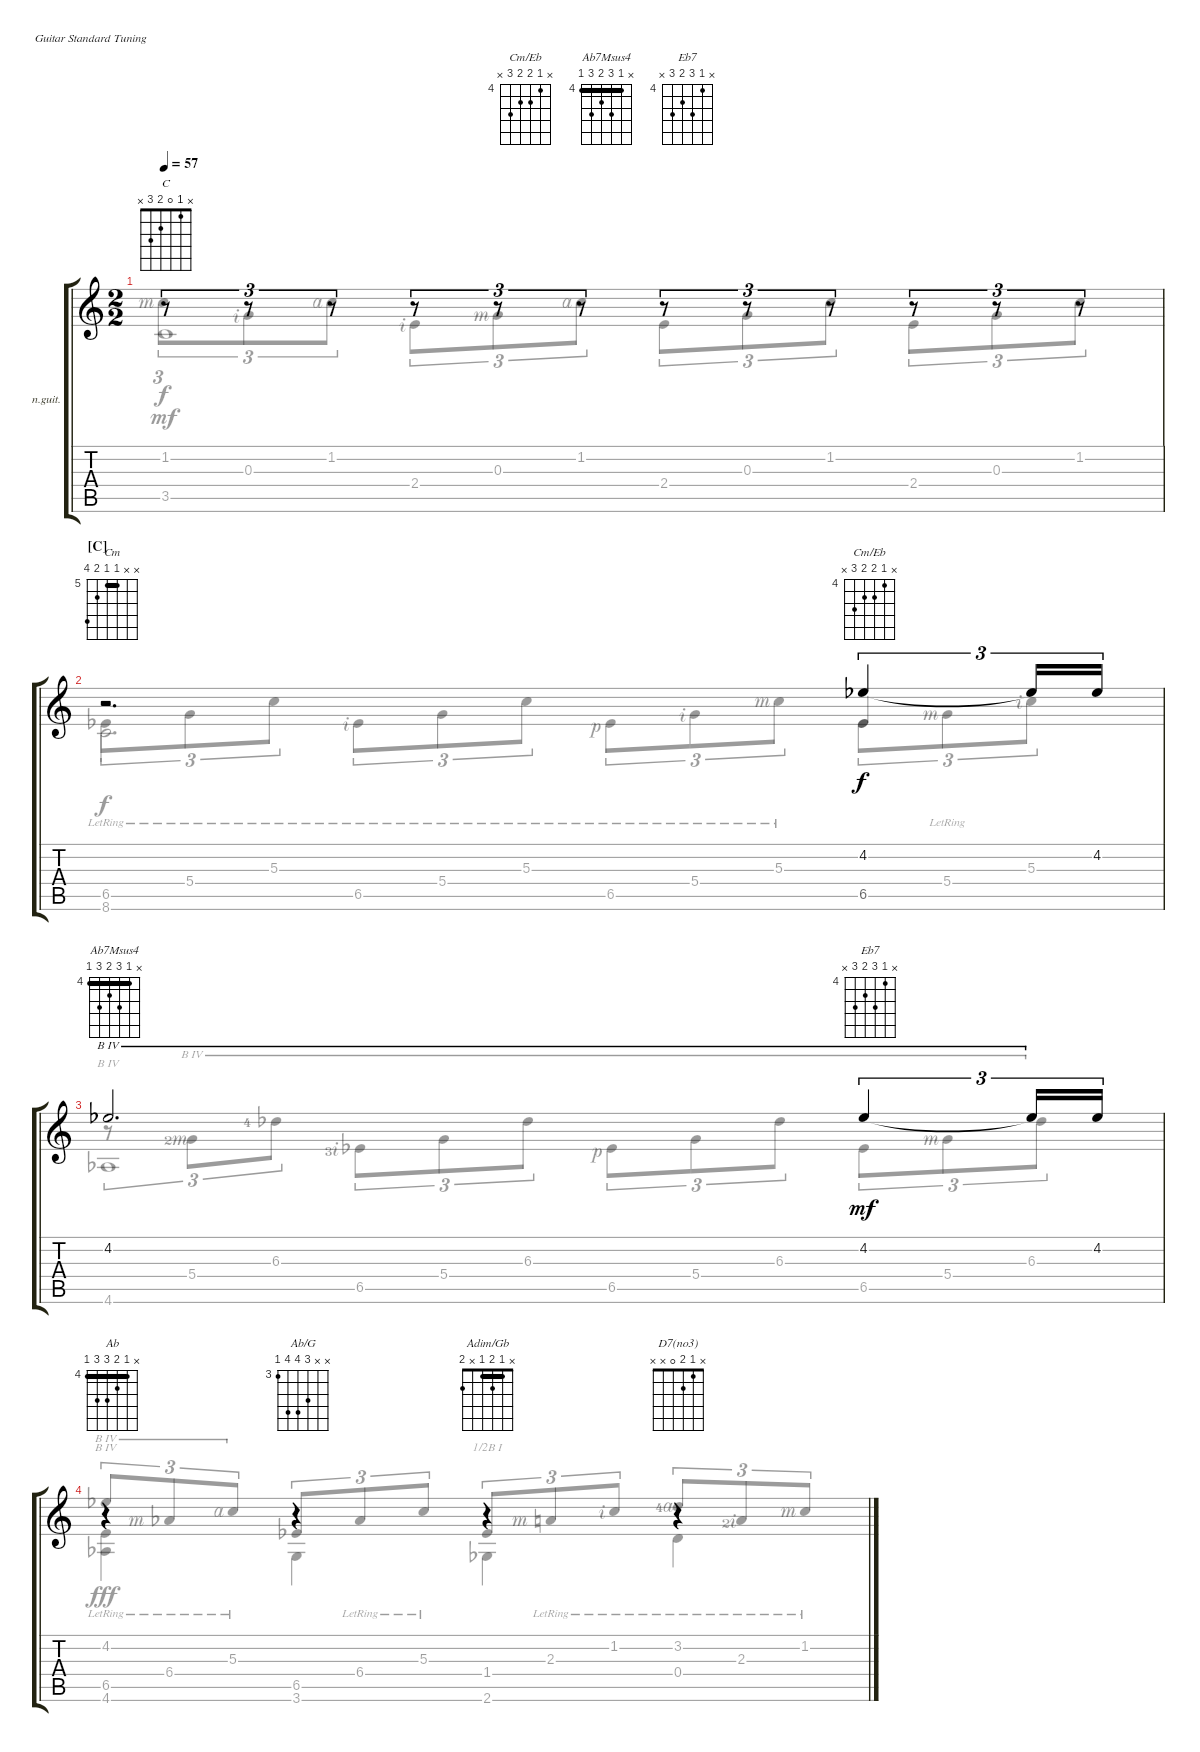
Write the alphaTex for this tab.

\bracketExtendMode groupsimilarinstruments
\firstSystemTrackNameOrientation horizontal
\otherSystemsTrackNameOrientation horizontal
\extendBarLines
\chordDiagramsInScore
\track ("Track 1" "n.guit.") {instrument acousticguitarnylon}
\staff {score tabs}
\tuning (E4 B3 G3 D3 A2 E2)
\chord ("C" x 1 0 2 3 x) {showdiagram false}
\chord ("Cm" x x 5 5 6 8) {firstfret 5 showdiagram false showfingering false barre 5}
\chord ("Cm/Eb" x 4 5 5 6 x) {firstfret 4}
\chord ("Ab7Msus4" x 4 6 5 6 4) {firstfret 4 barre 4}
\chord ("Eb7" x 4 6 5 6 x) {firstfret 4}
\chord ("Ab" x 4 5 6 6 4) {firstfret 4 showdiagram false showfingering false barre 4}
\chord ("Ab/G" x x 5 6 6 3) {firstfret 3 showdiagram false showfingering false}
\chord ("Adim/Gb" x 1 2 1 x 2) {showdiagram false showfingering false barre 1}
\chord ("D7(no3)" x 1 2 0 x x) {showdiagram false showfingering false}
\voice
\ts (2 2)
\tempo 57
\clef g2
\ks c
r.8{tu (3 2) ch "C" dy f beam Up} r.8{tu (3 2) beam Up} r.8{tu (3 2) beam Up} r.8{tu (3 2) beam Up} r.8{tu (3 2) beam Up} r.8{tu (3 2) beam Up} r.8{tu (3 2) beam Up} r.8{tu (3 2) beam Up} r.8{tu (3 2) beam Up} r.8{tu (3 2) beam Up} r.8{tu (3 2) beam Up} r.8{tu (3 2) beam Up} |
\section ("C" "")
r.2{d ch "Cm" beam Up} 4.2{acc b}.4{tu (3 2) ch "Cm/Eb" beam Up} 4.2{t acc b}.16{tu (3 2) beam Up} 4.2{acc b}.16{tu (3 2) beam Up} |
4.2{acc b}.2{d ch "Ab7Msus4" barre (4 full) beam Up} 4.2{acc b}.4{tu (3 2) ch "Eb7" dy mf barre (4 full) beam Up} 4.2{t acc b}.16{tu (3 2) barre (4 full) beam Up} 4.2{acc b}.16{tu (3 2) beam Up} |
r.4{ch "Ab" beam Up} r.4{ch "Ab/G" beam Up} r.4{ch "Adim/Gb" beam Up} r.4{ch "D7(no3)" beam Up}
\voice
\clef g2
\ottava regular
\simile none
\ks c
1.2{rf 3}.8{tu (3 2) dy f beam Down} 0.3{rf 2}.8{tu (3 2) beam Down} 1.2{rf 4}.8{tu (3 2) beam Down} 2.4{rf 2}.8{tu (3 2) beam Down} 0.3{rf 3}.8{tu (3 2) beam Down} 1.2{rf 4}.8{tu (3 2) beam Down} 2.4.8{tu (3 2) beam Down} 0.3.8{tu (3 2) beam Down} 1.2.8{tu (3 2) beam Down} 2.4.8{tu (3 2) beam Down} 0.3.8{tu (3 2) beam Down} 1.2.8{tu (3 2) beam Down} |
6.5{lr acc b}.8{tu (3 2) beam Down} 5.4{lr}.8{tu (3 2) beam Down} 5.3{lr}.8{tu (3 2) beam Down} 6.5{lr rf 2 acc b}.8{tu (3 2) beam Down} 5.4{lr}.8{tu (3 2) beam Down} 5.3{lr}.8{tu (3 2) beam Down} 6.5{lr rf 1 acc b}.8{tu (3 2) beam Down} 5.4{lr rf 2}.8{tu (3 2) beam Down} 5.3{lr rf 3}.8{tu (3 2) beam Down} 6.5{acc b}.8{tu (3 2) beam Down} 5.4{lr rf 3}.8{tu (3 2) beam Down} 5.3{rf 2}.8{tu (3 2) beam Down} |
r.8{tu (3 2) beam Down} 5.4{lf 3 rf 3}.8{tu (3 2) barre (4 full) beam Down} 6.3{lf 5 acc b}.8{tu (3 2) barre (4 full) beam Down} 6.5{lf 4 rf 2 acc b}.8{tu (3 2) barre (4 full) beam Down} 5.4.8{tu (3 2) barre (4 full) beam Down} 6.3{acc b}.8{tu (3 2) barre (4 full) beam Down} 6.5{rf 1 acc b}.8{tu (3 2) barre (4 full) beam Down} 5.4.8{tu (3 2) barre (4 full) beam Down} 6.3{acc b}.8{tu (3 2) barre (4 full) beam Down} 6.5{acc b}.8{tu (3 2) dy mf barre (4 full) beam Down} 5.4{rf 3}.8{tu (3 2) barre (4 full) beam Down} 6.3{acc b}.8{tu (3 2) barre (4 full) beam Down} |
4.2{lr acc b}.8{tu (3 2) dy fff barre (4 full) beam Up} 6.4{lr rf 3 acc b}.8{tu (3 2) barre (4 full) beam Up} 5.3{lr rf 4}.8{tu (3 2) barre (4 full) beam Up} 6.5{acc b}.8{tu (3 2) beam Up} 6.4{lr acc b}.8{tu (3 2) beam Up} 5.3{lr}.8{tu (3 2) beam Up} 1.4{acc b}.8{tu (3 2) beam Up} 2.3{lr rf 3}.8{tu (3 2) beam Up} 1.2{lr rf 2}.8{tu (3 2) beam Up} 3.2{lr lf 5 rf 4}.8{tu (3 2) beam Up} 2.3{lr lf 3 rf 2}.8{tu (3 2) beam Up} 1.2{lr rf 3}.8{tu (3 2) beam Up}
\voice
\clef g2
\ottava regular
\simile none
\ks c
3.5.1{tu (3 2) dy mf beam Down} |
8.6.2{d dy f beam Down} 6.5{acc b}.4{beam Up} |
4.6{acc b}.1{barre (4 full) beam Down} |
(6.5{acc b} 4.6{acc b}).4{dy fff barre (4 full) beam Down} 3.6.4{beam Down} 2.6{acc b}.4{barre (1 half) beam Down} 0.4.4{beam Down}
